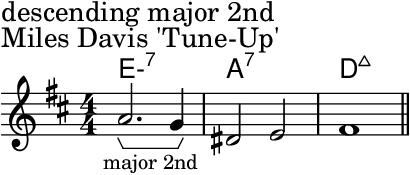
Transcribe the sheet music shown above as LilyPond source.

\version "2.24.4"
\language "english"
#(ly:set-option 'crop #t)
\score {
  \midi {
    \tempo 4=140
  }
  \layout {
    \context {
      \Score
      \omit BarNumber
    }
    \context {
      \Voice
      \consists Horizontal_bracket_engraver
    }
  }
  {
    <<
    \chords{
      \set noChordSymbol = ""
      \set minorChordModifier = \markup { "-" }
      \skip \ppp % spacer to set voice volume
      e1:min7 a1:7 d1:maj7
    }
    \new Staff {
      \key d \major
      \numericTimeSignature
      \time 4/4
      \clef treble
      {
        \sectionLabel \markup \left-column {
          "descending major 2nd"
          "Miles Davis 'Tune-Up'"
        }
        \relative {
          \skip \f % spacer to set voice volume
          \once\override HorizontalBracketText.text = "major 2nd"
          a'2. \startGroup g4 \stopGroup |
          ds2 e2 |
          fs1
          \bar "||"
        }
      }
    }
    >>
  }
}
